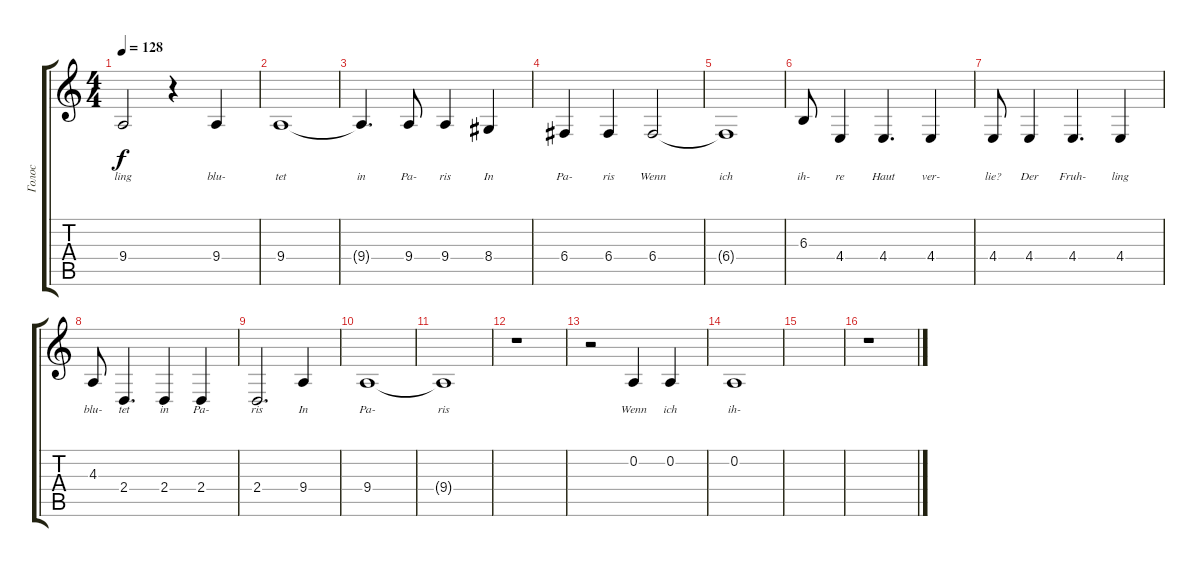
\track ("Голос" "Голос") {instrument lead6voice}
\staff {score tabs}
\tuning (D4 A3 F3 C3 G2 C2) {hide}
\ts (4 4)
\tempo 128
\clef g2
\ks c
9.4{t}.2{lyrics (0 "ling") lyrics (1 "") lyrics (2 "") lyrics (3 "") lyrics (4 "") dy f} r.4 9.4.4{lyrics (0 "blu-") lyrics (1 "") lyrics (2 "") lyrics (3 "") lyrics (4 "")} |
9.4.1{lyrics (0 "tet") lyrics (1 "") lyrics (2 "") lyrics (3 "") lyrics (4 "")} |
9.4{t}.4{d lyrics (0 "in") lyrics (1 "") lyrics (2 "") lyrics (3 "") lyrics (4 "")} 9.4.8{lyrics (0 "Pa-") lyrics (1 "") lyrics (2 "") lyrics (3 "") lyrics (4 "")} 9.4.4{lyrics (0 "ris") lyrics (1 "") lyrics (2 "") lyrics (3 "") lyrics (4 "")} 8.4.4{lyrics (0 "In") lyrics (1 "") lyrics (2 "") lyrics (3 "") lyrics (4 "")} |
6.4.4{lyrics (0 "Pa-") lyrics (1 "") lyrics (2 "") lyrics (3 "") lyrics (4 "")} 6.4.4{lyrics (0 "ris") lyrics (1 "") lyrics (2 "") lyrics (3 "") lyrics (4 "")} 6.4.2{lyrics (0 "Wenn") lyrics (1 "") lyrics (2 "") lyrics (3 "") lyrics (4 "")} |
6.4{t}.1{lyrics (0 "ich") lyrics (1 "") lyrics (2 "") lyrics (3 "") lyrics (4 "")} |
6.3.8{lyrics (0 "ih-") lyrics (1 "") lyrics (2 "") lyrics (3 "") lyrics (4 "")} 4.4.4{lyrics (0 "re") lyrics (1 "") lyrics (2 "") lyrics (3 "") lyrics (4 "")} 4.4.4{d lyrics (0 "Haut") lyrics (1 "") lyrics (2 "") lyrics (3 "") lyrics (4 "")} 4.4.4{lyrics (0 "ver-") lyrics (1 "") lyrics (2 "") lyrics (3 "") lyrics (4 "")} |
4.4.8{lyrics (0 "lie?") lyrics (1 "") lyrics (2 "") lyrics (3 "") lyrics (4 "")} 4.4.4{lyrics (0 "Der") lyrics (1 "") lyrics (2 "") lyrics (3 "") lyrics (4 "")} 4.4.4{d lyrics (0 "Fruh-") lyrics (1 "") lyrics (2 "") lyrics (3 "") lyrics (4 "")} 4.4.4{lyrics (0 "ling") lyrics (1 "") lyrics (2 "") lyrics (3 "") lyrics (4 "")} |
4.3.8{lyrics (0 "blu-") lyrics (1 "") lyrics (2 "") lyrics (3 "") lyrics (4 "")} 2.4.4{d lyrics (0 "tet") lyrics (1 "") lyrics (2 "") lyrics (3 "") lyrics (4 "")} 2.4.4{lyrics (0 "in") lyrics (1 "") lyrics (2 "") lyrics (3 "") lyrics (4 "")} 2.4.4{lyrics (0 "Pa-") lyrics (1 "") lyrics (2 "") lyrics (3 "") lyrics (4 "")} |
2.4.2{d lyrics (0 "ris") lyrics (1 "") lyrics (2 "") lyrics (3 "") lyrics (4 "")} 9.4.4{lyrics (0 "In") lyrics (1 "") lyrics (2 "") lyrics (3 "") lyrics (4 "")} |
9.4.1{lyrics (0 "Pa-") lyrics (1 "") lyrics (2 "") lyrics (3 "") lyrics (4 "")} |
9.4{t}.1{lyrics (0 "ris") lyrics (1 "") lyrics (2 "") lyrics (3 "") lyrics (4 "")} |
r.1 |
r.2 0.2.4{lyrics (0 "Wenn") lyrics (1 "") lyrics (2 "") lyrics (3 "") lyrics (4 "")} 0.2.4{lyrics (0 "ich") lyrics (1 "") lyrics (2 "") lyrics (3 "") lyrics (4 "")} |
0.2.1{lyrics (0 "ih-") lyrics (1 "") lyrics (2 "") lyrics (3 "") lyrics (4 "")} |
|
r.1
